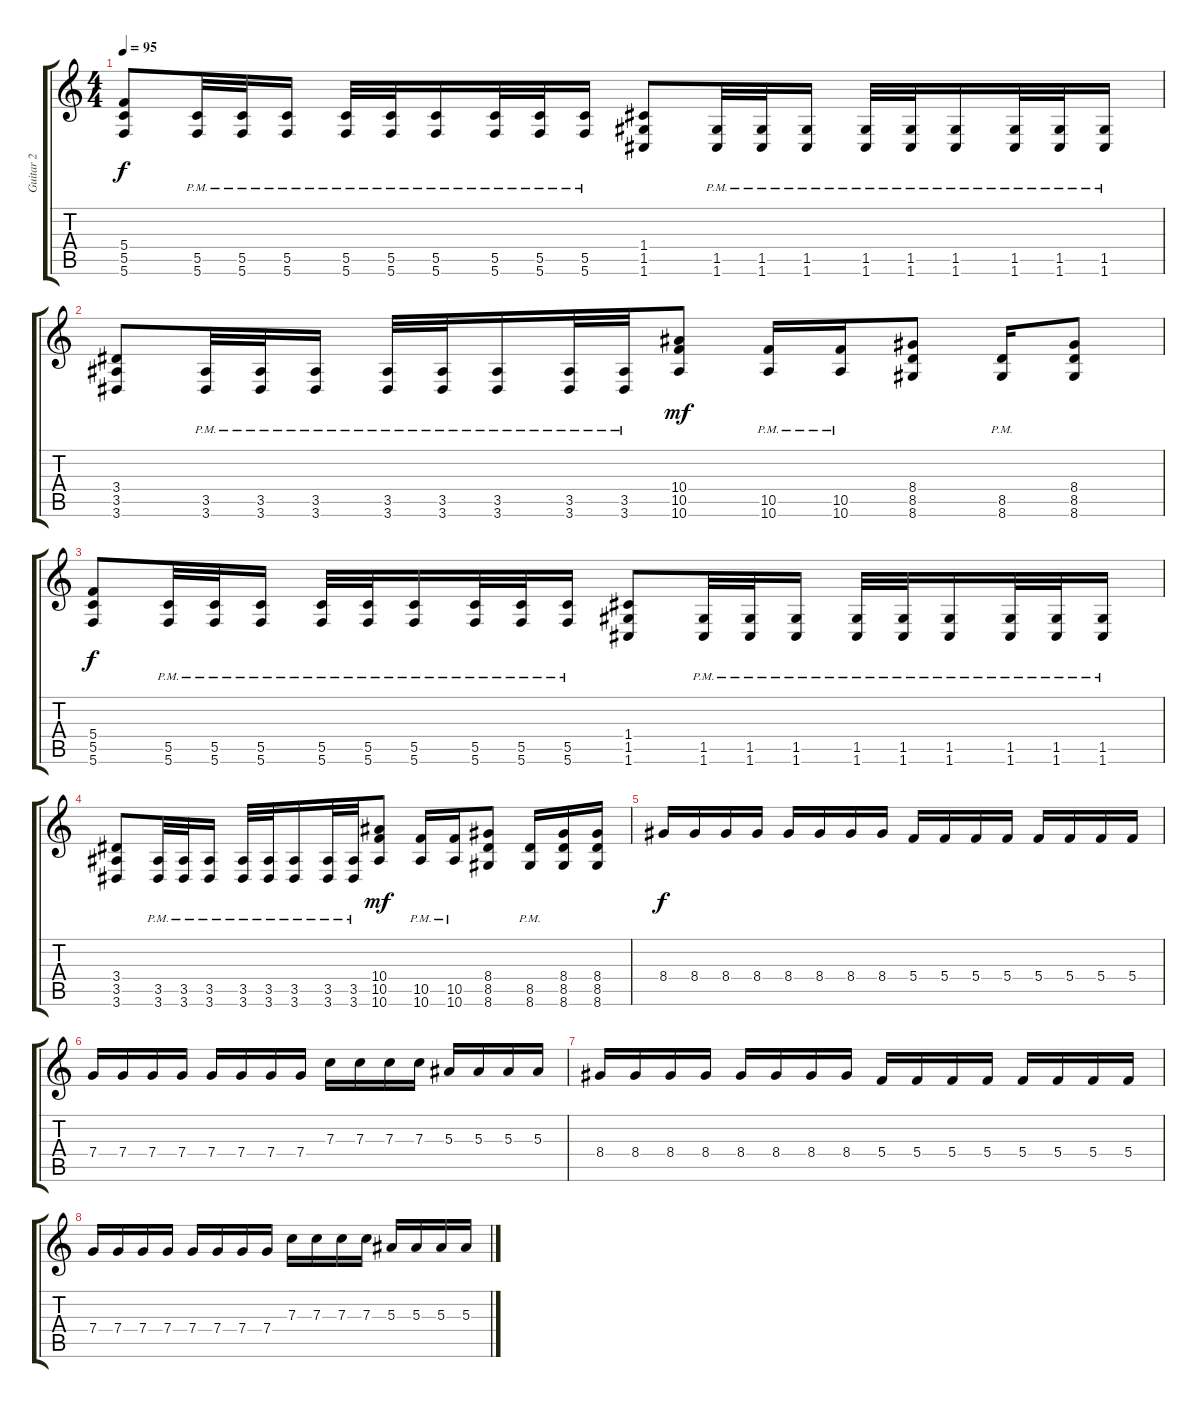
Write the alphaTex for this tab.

\track ("Guitar 2" "Guitar 2") {instrument distortionguitar}
\staff {score tabs}
\tuning (D4 A3 F3 C3 G2 C2) {hide}
\ts (4 4)
\tempo 95
\clef g2
\ks c
(5.4 5.5 5.6).8{dy f} (5.5{pm} 5.6{pm}).32 (5.5{pm} 5.6{pm}).32 (5.5{pm} 5.6{pm}).16 (5.5{pm} 5.6{pm}).32 (5.5{pm} 5.6{pm}).32 (5.5{pm} 5.6{pm}).16 (5.5{pm} 5.6{pm}).32 (5.5{pm} 5.6{pm}).32 (5.5{pm} 5.6{pm}).16 (1.4 1.5 1.6).8 (1.5{pm} 1.6{pm}).32 (1.5{pm} 1.6{pm}).32 (1.5{pm} 1.6{pm}).16 (1.5{pm} 1.6{pm}).32 (1.5{pm} 1.6{pm}).32 (1.5{pm} 1.6{pm}).16 (1.5{pm} 1.6{pm}).32 (1.5{pm} 1.6{pm}).32 (1.5{pm} 1.6{pm}).16 |
(3.4 3.5 3.6).8 (3.5{pm} 3.6{pm}).32 (3.5{pm} 3.6{pm}).32 (3.5{pm} 3.6{pm}).16 (3.5{pm} 3.6{pm}).32 (3.5{pm} 3.6{pm}).32 (3.5{pm} 3.6{pm}).16 (3.5{pm} 3.6{pm}).32 (3.5{pm} 3.6{pm}).32 (10.4 10.5 10.6).8{dy mf} (10.5{pm} 10.6{pm}).16 (10.5{pm} 10.6{pm}).16 (8.4 8.5 8.6).8 (8.5{pm} 8.6{pm}).16 (8.4 8.5 8.6).8 |
(5.4 5.5 5.6).8{dy f} (5.5{pm} 5.6{pm}).32 (5.5{pm} 5.6{pm}).32 (5.5{pm} 5.6{pm}).16 (5.5{pm} 5.6{pm}).32 (5.5{pm} 5.6{pm}).32 (5.5{pm} 5.6{pm}).16 (5.5{pm} 5.6{pm}).32 (5.5{pm} 5.6{pm}).32 (5.5{pm} 5.6{pm}).16 (1.4 1.5 1.6).8 (1.5{pm} 1.6{pm}).32 (1.5{pm} 1.6{pm}).32 (1.5{pm} 1.6{pm}).16 (1.5{pm} 1.6{pm}).32 (1.5{pm} 1.6{pm}).32 (1.5{pm} 1.6{pm}).16 (1.5{pm} 1.6{pm}).32 (1.5{pm} 1.6{pm}).32 (1.5{pm} 1.6{pm}).16 |
(3.4 3.5 3.6).8 (3.5{pm} 3.6{pm}).32 (3.5{pm} 3.6{pm}).32 (3.5{pm} 3.6{pm}).16 (3.5{pm} 3.6{pm}).32 (3.5{pm} 3.6{pm}).32 (3.5{pm} 3.6{pm}).16 (3.5{pm} 3.6{pm}).32 (3.5{pm} 3.6{pm}).32 (10.4 10.5 10.6).8{dy mf} (10.5{pm} 10.6{pm}).16 (10.5{pm} 10.6{pm}).16 (8.4 8.5 8.6).8 (8.5{pm} 8.6{pm}).16 (8.4 8.5 8.6).16 (8.4 8.5 8.6).16 |
8.4.16{dy f} 8.4.16 8.4.16 8.4.16 8.4.16 8.4.16 8.4.16 8.4.16 5.4.16 5.4.16 5.4.16 5.4.16 5.4.16 5.4.16 5.4.16 5.4.16 |
7.4.16 7.4.16 7.4.16 7.4.16 7.4.16 7.4.16 7.4.16 7.4.16 7.3.16 7.3.16 7.3.16 7.3.16 5.3.16 5.3.16 5.3.16 5.3.16 |
8.4.16 8.4.16 8.4.16 8.4.16 8.4.16 8.4.16 8.4.16 8.4.16 5.4.16 5.4.16 5.4.16 5.4.16 5.4.16 5.4.16 5.4.16 5.4.16 |
7.4.16 7.4.16 7.4.16 7.4.16 7.4.16 7.4.16 7.4.16 7.4.16 7.3.16 7.3.16 7.3.16 7.3.16 5.3.16 5.3.16 5.3.16 5.3.16
